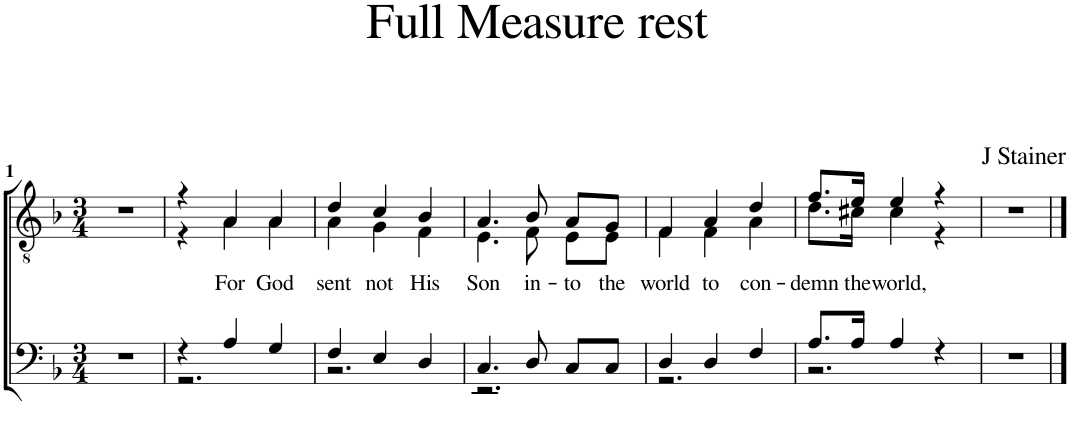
**kern	**kern	**text
*part2	*part1	*part1
*staff2	*staff1	*staff1
*I"Bass	*I"Tenor	*
*I'B	*I'T	*
*clefF4	*clefGv2	*
*k[b-]	*k[b-]	*
*M3/4	*M3/4	*
=1	=1	=1
2.r	2.r	.
=2	=2	=2
*^	*^	*
4r	2.r	4r	4r	.
!	!	!	!	!LO:LY:b
4A/	.	4A/	4A\	For
!	!	!	!	!LO:LY:b
4G/	.	4A/	4A\	God
=3	=3	=3	=3	=3
!	!	!	!	!LO:LY:b
4F/	2.r	4d/	4A\	sent
!	!	!	!	!LO:LY:b
4E/	.	4c/	4G\	not
!	!	!	!	!LO:LY:b
4D/	.	4B-/	4F\	His
=4	=4	=4	=4	=4
!	!	!	!	!LO:LY:b
4.C/	2.r	4.A/	4.E\	Son
!	!	!	!	!LO:LY:b
8D/	.	8B-/	8F\	in-
!	!	!	!	!LO:LY:b
8C/L	.	8A/L	8E\L	-to
!	!	!	!	!LO:LY:b
8C/J	.	8G/J	8E\J	the
=5	=5	=5	=5	=5
!	!	!	!	!LO:LY:b
4D/	2.r	4F/	4F\	world
!	!	!	!	!LO:LY:b
4D/	.	4A/	4F\	to
!	!	!	!	!LO:LY:b
4F/	.	4d/	4A\	con-
=6	=6	=6	=6	=6
!	!	!	!	!LO:LY:b
8.A/L	2.r	8.f/L	8.d\L	-demn
!	!	!	!	!LO:LY:b
16A/Jk	.	16e/Jk	16c#X\Jk	the
!	!	!	!	!LO:LY:b
4A/	.	4e/	4c#\	world,
4r	.	4r	4r	.
*v	*v	*	*	*
*	*v	*v	*
=7	=7	=7
2.r	2.r	.
==	==	==
*-	*-	*-
